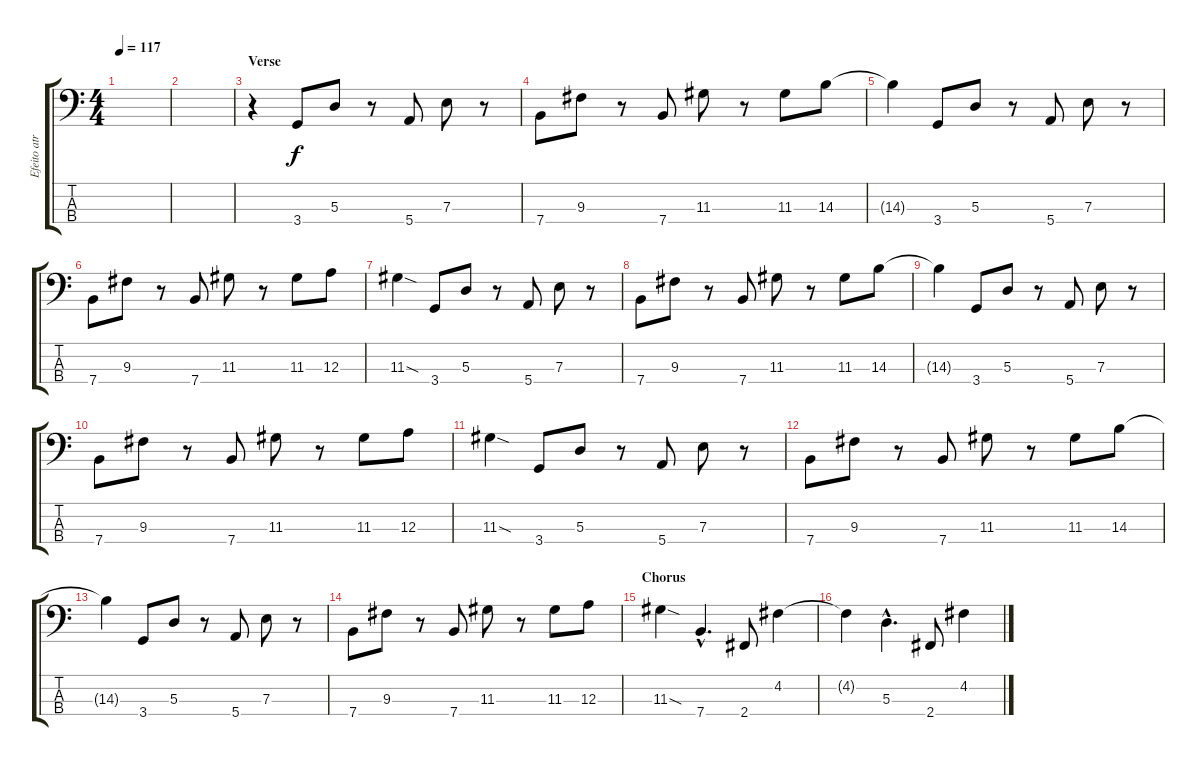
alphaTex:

\track ("Efeito atraso" "Efeito atr") {instrument electricbassfinger}
\staff {score tabs}
\tuning (G2 D2 A1 E1) {hide}
\ts (4 4)
\tempo 117
\clef f4
\ks c
|
|
\section ("" "Verse")
r.4 3.4.8 5.3.8 r.8 5.4.8 7.3.8 r.8 |
7.4.8 9.3.8 r.8 7.4.8 11.3.8 r.8 11.3.8 14.3.8 |
14.3{t}.4 3.4.8 5.3.8 r.8 5.4.8 7.3.8 r.8 |
7.4.8 9.3.8 r.8 7.4.8 11.3.8 r.8 11.3.8 12.3.8 |
11.3{sod}.4 3.4.8 5.3.8 r.8 5.4.8 7.3.8 r.8 |
7.4.8 9.3.8 r.8 7.4.8 11.3.8 r.8 11.3.8 14.3.8 |
14.3{t}.4 3.4.8 5.3.8 r.8 5.4.8 7.3.8 r.8 |
7.4.8 9.3.8 r.8 7.4.8 11.3.8 r.8 11.3.8 12.3.8 |
11.3{sod}.4 3.4.8 5.3.8 r.8 5.4.8 7.3.8 r.8 |
7.4.8 9.3.8 r.8 7.4.8 11.3.8 r.8 11.3.8 14.3.8 |
14.3{t}.4 3.4.8 5.3.8 r.8 5.4.8 7.3.8 r.8 |
7.4.8 9.3.8 r.8 7.4.8 11.3.8 r.8 11.3.8 12.3.8 |
\section ("" "Chorus")
11.3{sod}.4 7.4{hac}.4{d} 2.4.8 4.2.4 |
4.2{t}.4 5.3{hac}.4{d} 2.4.8 4.2.4
